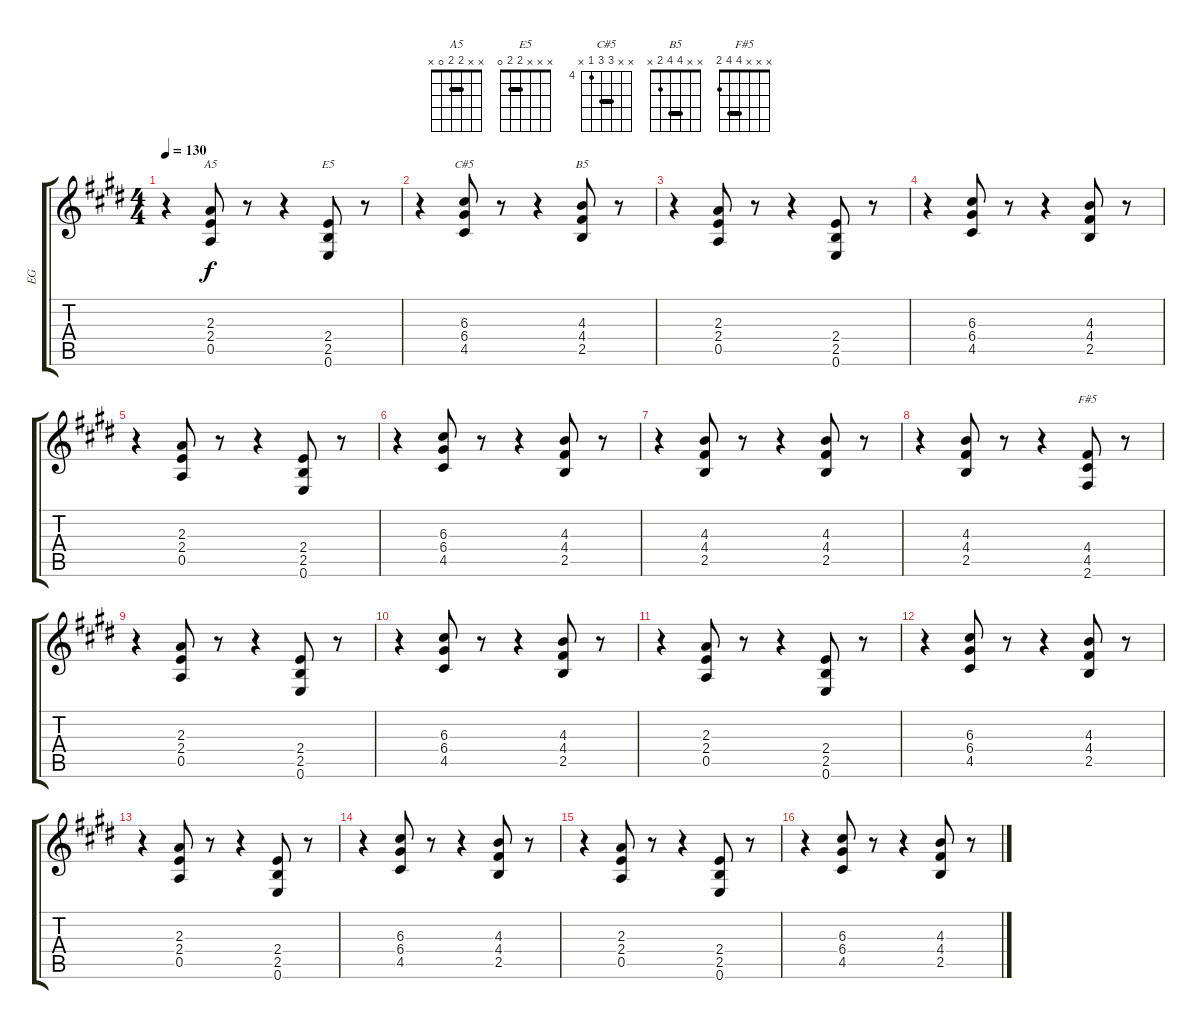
\track ("EG" "EG") {instrument overdrivenguitar}
\staff {score tabs}
\tuning (E4 B3 G3 D3 A2 E2) {hide}
\chord ("A5" x x 2 2 0 x) {barre 2}
\chord ("E5" x x x 2 2 0) {barre 2}
\chord ("C#5" x x 6 6 4 x) {firstfret 4 barre 6}
\chord ("B5" x x 4 4 2 x) {barre 4}
\chord ("F#5" x x x 4 4 2) {barre 4}
\ts (4 4)
\tempo 130
\clef g2
\ks c#minor
r.4{dy f} (2.3 2.4 0.5).8{ch "A5"} r.8 r.4 (2.4 2.5 0.6).8{ch "E5"} r.8 |
r.4 (6.3 6.4 4.5).8{ch "C#5"} r.8 r.4 (4.3 4.4 2.5).8{ch "B5"} r.8 |
r.4 (2.3 2.4 0.5).8 r.8 r.4 (2.4 2.5 0.6).8 r.8 |
r.4 (6.3 6.4 4.5).8 r.8 r.4 (4.3 4.4 2.5).8 r.8 |
r.4 (2.3 2.4 0.5).8 r.8 r.4 (2.4 2.5 0.6).8 r.8 |
r.4 (6.3 6.4 4.5).8 r.8 r.4 (4.3 4.4 2.5).8 r.8 |
r.4 (4.3 4.4 2.5).8 r.8 r.4 (4.3 4.4 2.5).8 r.8 |
r.4 (4.3 4.4 2.5).8 r.8 r.4 (4.4 4.5 2.6).8{ch "F#5"} r.8 |
r.4 (2.3 2.4 0.5).8 r.8 r.4 (2.4 2.5 0.6).8 r.8 |
r.4 (6.3 6.4 4.5).8 r.8 r.4 (4.3 4.4 2.5).8 r.8 |
r.4 (2.3 2.4 0.5).8 r.8 r.4 (2.4 2.5 0.6).8 r.8 |
r.4 (6.3 6.4 4.5).8 r.8 r.4 (4.3 4.4 2.5).8 r.8 |
r.4 (2.3 2.4 0.5).8 r.8 r.4 (2.4 2.5 0.6).8 r.8 |
r.4 (6.3 6.4 4.5).8 r.8 r.4 (4.3 4.4 2.5).8 r.8 |
r.4 (2.3 2.4 0.5).8 r.8 r.4 (2.4 2.5 0.6).8 r.8 |
r.4 (6.3 6.4 4.5).8 r.8 r.4 (4.3 4.4 2.5).8 r.8
